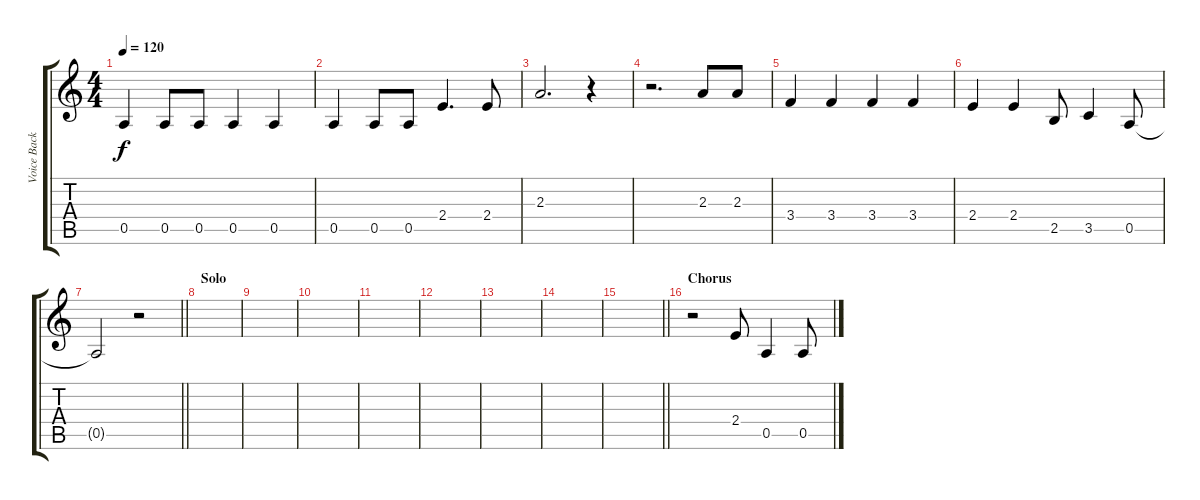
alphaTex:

\track ("Voice Back" "Voice Back") {instrument overdrivenguitar}
\staff {score tabs}
\tuning (E4 B3 G3 D3 A2 E2) {hide}
\ts (4 4)
\tempo 120
\clef g2
\ks c
0.5.4{dy f} 0.5.8 0.5.8 0.5.4 0.5.4 |
0.5.4 0.5.8 0.5.8 2.4.4{d} 2.4.8 |
2.3.2{d} r.4 |
r.2{d} 2.3.8 2.3.8 |
3.4.4 3.4.4 3.4.4 3.4.4 |
2.4.4 2.4.4 2.5.8 3.5.4 0.5.8 |
\barLineRight lightlight
0.5{t}.2 r.2 |
\section ("" "Solo")
|
|
|
|
|
|
|
\barLineRight lightlight
|
\section ("" "Chorus")
r.2{volume 14 balance 16 instrument distortionguitar} 2.4.8 0.5.4 0.5.8
